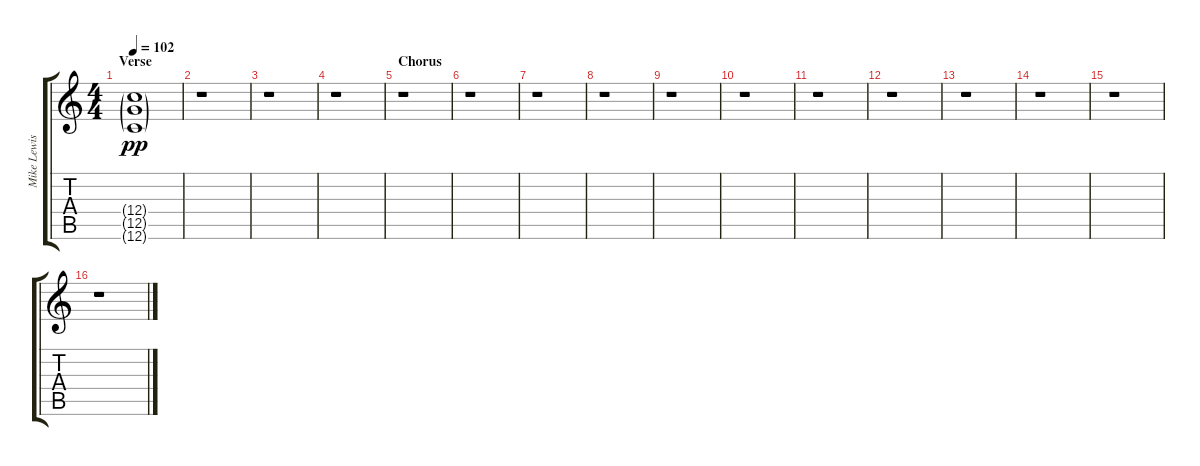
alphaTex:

\track ("Mike Lewis 2" "Mike Lewis") {instrument distortionguitar}
\staff {score tabs}
\tuning (D4 A3 F3 C3 G2 C2) {hide}
\ts (4 4)
\section ("" "Verse")
\tempo 102
\clef g2
\ks c
(12.4{g} 12.5{g} 12.6{g}).1{dy pp} |
r.1 |
r.1 |
r.1 |
\section ("" "Chorus")
r.1 |
r.1 |
r.1 |
r.1 |
r.1 |
r.1 |
r.1 |
r.1 |
r.1 |
r.1 |
r.1 |
r.1
